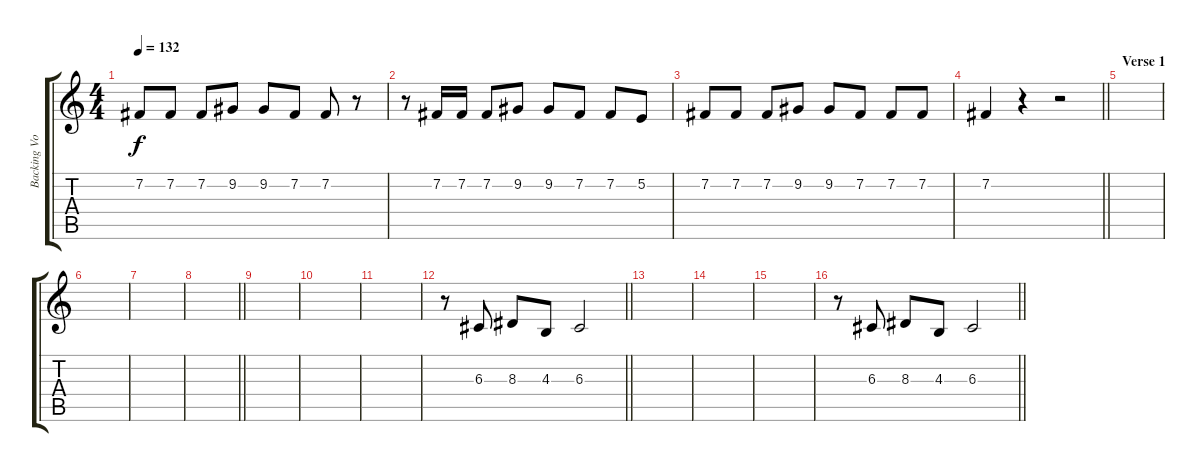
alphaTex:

\track ("Backing Vocal" "Backing Vo") {instrument altosax}
\staff {score tabs}
\tuning (E4 B3 G3 D3 A2 E2) {hide}
\ts (4 4)
\tempo 132
\clef g2
\ks c
7.2.8{dy f} 7.2.8 7.2.8 9.2.8 9.2.8 7.2.8 7.2.8 r.8 |
r.8 7.2.16 7.2.16 7.2.8 9.2.8 9.2.8 7.2.8 7.2.8 5.2.8 |
7.2.8 7.2.8 7.2.8 9.2.8 9.2.8 7.2.8 7.2.8 7.2.8 |
\barLineRight lightlight
7.2.4 r.4 r.2 |
\section ("" "Verse 1")
|
|
|
\barLineRight lightlight
|
|
|
|
\barLineRight lightlight
r.8 6.3.8 8.3.8 4.3.8 6.3.2 |
|
|
|
\barLineRight lightlight
r.8 6.3.8 8.3.8 4.3.8 6.3.2
